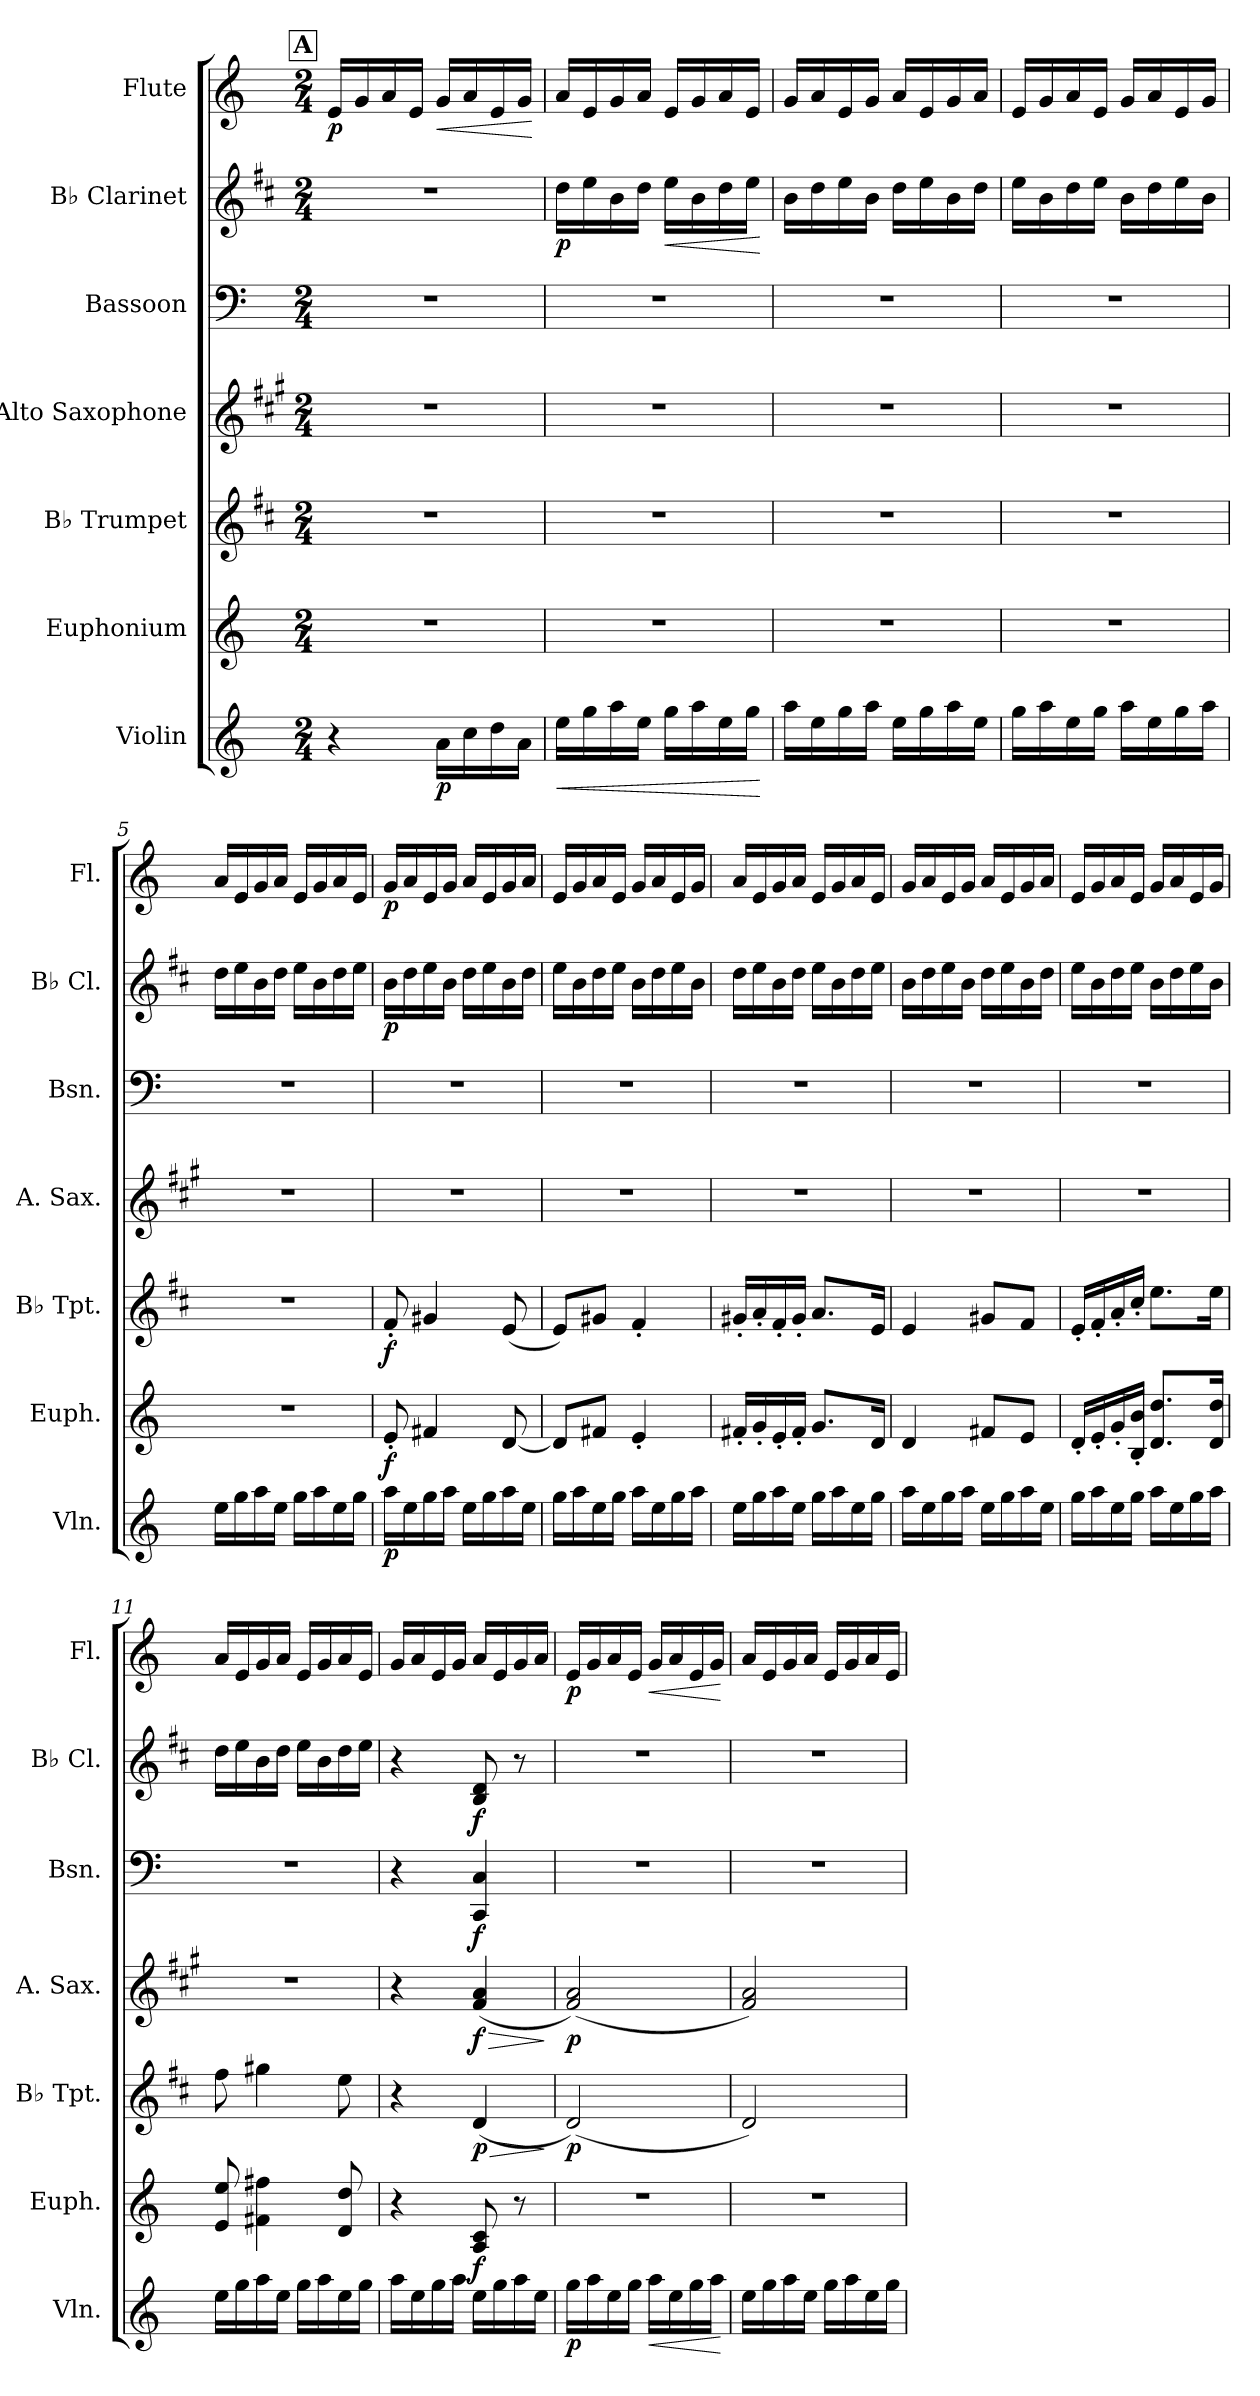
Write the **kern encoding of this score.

**kern	**dynam	**kern	**dynam	**kern	**dynam	**kern	**dynam	**kern	**dynam	**kern	**dynam	**kern	**dynam
*part7	*part7	*part6	*part6	*part5	*part5	*part4	*part4	*part3	*part3	*part2	*part2	*part1	*part1
*staff7	*staff7	*staff6	*staff6	*staff5	*staff5	*staff4	*staff4	*staff3	*staff3	*staff2	*staff2	*staff1	*staff1
*I"Violin	*	*I"Euphonium	*	*I"B♭ Trumpet	*	*I"Alto Saxophone	*	*I"Bassoon	*	*I"B♭ Clarinet	*	*I"Flute	*
*I'Vln.	*	*I'Euph.	*	*I'B♭ Tpt.	*	*I'A. Sax.	*	*I'Bsn.	*	*I'B♭ Cl.	*	*I'Fl.	*
*clefG2	*	*clefG2	*	*clefG2	*	*clefG2	*	*clefF4	*	*clefG2	*	*clefG2	*
*	*	*	*	*ITrd1c2	*	*ITrd5c9	*	*	*	*ITrd1c2	*	*	*
*k[]	*	*k[]	*	*k[]	*	*k[]	*	*k[]	*	*k[]	*	*k[]	*
*M2/4	*	*M2/4	*	*M2/4	*	*M2/4	*	*M2/4	*	*M2/4	*	*M2/4	*
!!LO:REH:place=s1:a:B:fs=14:t=A
=1	=1	=1	=1	=1	=1	=1	=1	=1	=1	=1	=1	=1	=1
!	!	!	!	!	!	!	!	!	!	!	!	!	!LO:DY:b
4r	.	2r	.	2r	.	2r	.	2r	.	2r	.	16e/LL	p
.	.	.	.	.	.	.	.	.	.	.	.	16g/	.
.	.	.	.	.	.	.	.	.	.	.	.	16a/	.
.	.	.	.	.	.	.	.	.	.	.	.	16e/JJ	.
!	!LO:DY:b	!	!	!	!	!	!	!	!	!	!	!	!LO:HP:b
16a\LL	p	.	.	.	.	.	.	.	.	.	.	16g/LL	<
16cc\	.	.	.	.	.	.	.	.	.	.	.	16a/	.
16dd\	.	.	.	.	.	.	.	.	.	.	.	16e/	.
16a\JJ	.	.	.	.	.	.	.	.	.	.	.	16g/JJ	.
.	.	.	.	.	.	.	.	.	.	.	.	.	[
=2	=2	=2	=2	=2	=2	=2	=2	=2	=2	=2	=2	=2	=2
!	!LO:HP:b	!	!	!	!	!	!	!	!	!	!LO:DY:b	!	!
16ee\LL	<	2r	.	2r	.	2r	.	2r	.	16cc\LL	p	16a/LL	.
16gg\	.	.	.	.	.	.	.	.	.	16dd\	.	16e/	.
16aa\	.	.	.	.	.	.	.	.	.	16a\	.	16g/	.
16ee\JJ	.	.	.	.	.	.	.	.	.	16cc\JJ	.	16a/JJ	.
!	!	!	!	!	!	!	!	!	!	!	!LO:HP:b	!	!
16gg\LL	.	.	.	.	.	.	.	.	.	16dd\LL	<	16e/LL	.
16aa\	.	.	.	.	.	.	.	.	.	16a\	.	16g/	.
16ee\	.	.	.	.	.	.	.	.	.	16cc\	.	16a/	.
16gg\JJ	.	.	.	.	.	.	.	.	.	16dd\JJ	.	16e/JJ	.
.	[	.	.	.	.	.	.	.	.	.	[	.	.
=3	=3	=3	=3	=3	=3	=3	=3	=3	=3	=3	=3	=3	=3
16aa\LL	.	2r	.	2r	.	2r	.	2r	.	16a\LL	.	16g/LL	.
16ee\	.	.	.	.	.	.	.	.	.	16cc\	.	16a/	.
16gg\	.	.	.	.	.	.	.	.	.	16dd\	.	16e/	.
16aa\JJ	.	.	.	.	.	.	.	.	.	16a\JJ	.	16g/JJ	.
16ee\LL	.	.	.	.	.	.	.	.	.	16cc\LL	.	16a/LL	.
16gg\	.	.	.	.	.	.	.	.	.	16dd\	.	16e/	.
16aa\	.	.	.	.	.	.	.	.	.	16a\	.	16g/	.
16ee\JJ	.	.	.	.	.	.	.	.	.	16cc\JJ	.	16a/JJ	.
=4	=4	=4	=4	=4	=4	=4	=4	=4	=4	=4	=4	=4	=4
16gg\LL	.	2r	.	2r	.	2r	.	2r	.	16dd\LL	.	16e/LL	.
16aa\	.	.	.	.	.	.	.	.	.	16a\	.	16g/	.
16ee\	.	.	.	.	.	.	.	.	.	16cc\	.	16a/	.
16gg\JJ	.	.	.	.	.	.	.	.	.	16dd\JJ	.	16e/JJ	.
16aa\LL	.	.	.	.	.	.	.	.	.	16a\LL	.	16g/LL	.
16ee\	.	.	.	.	.	.	.	.	.	16cc\	.	16a/	.
16gg\	.	.	.	.	.	.	.	.	.	16dd\	.	16e/	.
16aa\JJ	.	.	.	.	.	.	.	.	.	16a\JJ	.	16g/JJ	.
!!LO:PB:g=z
=5	=5	=5	=5	=5	=5	=5	=5	=5	=5	=5	=5	=5	=5
16ee\LL	.	2r	.	2r	.	2r	.	2r	.	16cc\LL	.	16a/LL	.
16gg\	.	.	.	.	.	.	.	.	.	16dd\	.	16e/	.
16aa\	.	.	.	.	.	.	.	.	.	16a\	.	16g/	.
16ee\JJ	.	.	.	.	.	.	.	.	.	16cc\JJ	.	16a/JJ	.
16gg\LL	.	.	.	.	.	.	.	.	.	16dd\LL	.	16e/LL	.
16aa\	.	.	.	.	.	.	.	.	.	16a\	.	16g/	.
16ee\	.	.	.	.	.	.	.	.	.	16cc\	.	16a/	.
16gg\JJ	.	.	.	.	.	.	.	.	.	16dd\JJ	.	16e/JJ	.
=6	=6	=6	=6	=6	=6	=6	=6	=6	=6	=6	=6	=6	=6
!	!LO:DY:b	!	!LO:DY:b	!	!LO:DY:b	!	!	!	!	!	!LO:DY:b	!	!LO:DY:b
16aa\LL	p	8e'/	f	8e'/	f	2r	.	2r	.	16a\LL	p	16g/LL	p
16ee\	.	.	.	.	.	.	.	.	.	16cc\	.	16a/	.
16gg\	.	4f#X/	.	4f#X/	.	.	.	.	.	16dd\	.	16e/	.
16aa\JJ	.	.	.	.	.	.	.	.	.	16a\JJ	.	16g/JJ	.
16ee\LL	.	.	.	.	.	.	.	.	.	16cc\LL	.	16a/LL	.
16gg\	.	.	.	.	.	.	.	.	.	16dd\	.	16e/	.
16aa\	.	[8d/	.	(8d/	.	.	.	.	.	16a\	.	16g/	.
16ee\JJ	.	.	.	.	.	.	.	.	.	16cc\JJ	.	16a/JJ	.
=7	=7	=7	=7	=7	=7	=7	=7	=7	=7	=7	=7	=7	=7
16gg\LL	.	8d/L]	.	8d/L)	.	2r	.	2r	.	16dd\LL	.	16e/LL	.
16aa\	.	.	.	.	.	.	.	.	.	16a\	.	16g/	.
16ee\	.	8f#X/J	.	8f#X/J	.	.	.	.	.	16cc\	.	16a/	.
16gg\JJ	.	.	.	.	.	.	.	.	.	16dd\JJ	.	16e/JJ	.
16aa\LL	.	4e'/	.	4e'/	.	.	.	.	.	16a\LL	.	16g/LL	.
16ee\	.	.	.	.	.	.	.	.	.	16cc\	.	16a/	.
16gg\	.	.	.	.	.	.	.	.	.	16dd\	.	16e/	.
16aa\JJ	.	.	.	.	.	.	.	.	.	16a\JJ	.	16g/JJ	.
=8	=8	=8	=8	=8	=8	=8	=8	=8	=8	=8	=8	=8	=8
16ee\LL	.	16f#X'/LL	.	16f#X'/LL	.	2r	.	2r	.	16cc\LL	.	16a/LL	.
16gg\	.	16g'/	.	16g'/	.	.	.	.	.	16dd\	.	16e/	.
16aa\	.	16e'/	.	16e'/	.	.	.	.	.	16a\	.	16g/	.
16ee\JJ	.	16f#'/JJ	.	16f#'/JJ	.	.	.	.	.	16cc\JJ	.	16a/JJ	.
16gg\LL	.	8.g/L	.	8.g/L	.	.	.	.	.	16dd\LL	.	16e/LL	.
16aa\	.	.	.	.	.	.	.	.	.	16a\	.	16g/	.
16ee\	.	.	.	.	.	.	.	.	.	16cc\	.	16a/	.
16gg\JJ	.	16d/Jk	.	16d/Jk	.	.	.	.	.	16dd\JJ	.	16e/JJ	.
=9	=9	=9	=9	=9	=9	=9	=9	=9	=9	=9	=9	=9	=9
16aa\LL	.	4d/	.	4d/	.	2r	.	2r	.	16a\LL	.	16g/LL	.
16ee\	.	.	.	.	.	.	.	.	.	16cc\	.	16a/	.
16gg\	.	.	.	.	.	.	.	.	.	16dd\	.	16e/	.
16aa\JJ	.	.	.	.	.	.	.	.	.	16a\JJ	.	16g/JJ	.
16ee\LL	.	8f#X/L	.	8f#X/L	.	.	.	.	.	16cc\LL	.	16a/LL	.
16gg\	.	.	.	.	.	.	.	.	.	16dd\	.	16e/	.
16aa\	.	8e/J	.	8e/J	.	.	.	.	.	16a\	.	16g/	.
16ee\JJ	.	.	.	.	.	.	.	.	.	16cc\JJ	.	16a/JJ	.
!!LO:PB:g=z
=10	=10	=10	=10	=10	=10	=10	=10	=10	=10	=10	=10	=10	=10
16gg\LL	.	16d'/LL	.	16d'/LL	.	2r	.	2r	.	16dd\LL	.	16e/LL	.
16aa\	.	16e'/	.	16e'/	.	.	.	.	.	16a\	.	16g/	.
16ee\	.	16g'/	.	16g'/	.	.	.	.	.	16cc\	.	16a/	.
16gg\JJ	.	16B/' 16b/'JJ	.	16b'/JJ	.	.	.	.	.	16dd\JJ	.	16e/JJ	.
16aa\LL	.	8.d/ 8.dd/L	.	8.dd\L	.	.	.	.	.	16a\LL	.	16g/LL	.
16ee\	.	.	.	.	.	.	.	.	.	16cc\	.	16a/	.
16gg\	.	.	.	.	.	.	.	.	.	16dd\	.	16e/	.
16aa\JJ	.	16d/ 16dd/Jk	.	16dd\Jk	.	.	.	.	.	16a\JJ	.	16g/JJ	.
=11	=11	=11	=11	=11	=11	=11	=11	=11	=11	=11	=11	=11	=11
16ee\LL	.	8e/ 8ee/	.	8ee\	.	2r	.	2r	.	16cc\LL	.	16a/LL	.
16gg\	.	.	.	.	.	.	.	.	.	16dd\	.	16e/	.
16aa\	.	4f#X\ 4ff#X\	.	4ff#X\	.	.	.	.	.	16a\	.	16g/	.
16ee\JJ	.	.	.	.	.	.	.	.	.	16cc\JJ	.	16a/JJ	.
16gg\LL	.	.	.	.	.	.	.	.	.	16dd\LL	.	16e/LL	.
16aa\	.	.	.	.	.	.	.	.	.	16a\	.	16g/	.
16ee\	.	8d/ 8dd/	.	8dd\	.	.	.	.	.	16cc\	.	16a/	.
16gg\JJ	.	.	.	.	.	.	.	.	.	16dd\JJ	.	16e/JJ	.
=12	=12	=12	=12	=12	=12	=12	=12	=12	=12	=12	=12	=12	=12
16aa\LL	.	4r	.	4r	.	4r	.	4r	.	4r	.	16g/LL	.
16ee\	.	.	.	.	.	.	.	.	.	.	.	16a/	.
16gg\	.	.	.	.	.	.	.	.	.	.	.	16e/	.
16aa\JJ	.	.	.	.	.	.	.	.	.	.	.	16g/JJ	.
!	!	!	!LO:DY:b	!	!LO:HP:b	!	!LO:HP:b	!	!	!	!	!	!
!	!	!	!	!	!LO:DY:n=1:b	!	!LO:DY:n=1:b	!	!LO:DY:b	!	!LO:DY:b	!	!
16ee\LL	.	8A/ 8c/	f	(4c/	> p	(4A/ 4c/	> f	4CC/ 4C/	f	8A/ 8c/	f	16a/LL	.
16gg\	.	.	.	.	.	.	.	.	.	.	.	16e/	.
16aa\	.	8r	.	.	.	.	.	.	.	8r	.	16g/	.
16ee\JJ	.	.	.	.	.	.	.	.	.	.	.	16a/JJ	.
.	.	.	.	.	]	.	]	.	.	.	.	.	.
=13	=13	=13	=13	=13	=13	=13	=13	=13	=13	=13	=13	=13	=13
!	!LO:DY:b	!	!	!	!LO:DY:b	!	!LO:DY:b	!	!	!	!	!	!LO:DY:b
16gg\LL	p	2r	.	(2c/)	p	(2A/ 2c/)	p	2r	.	2r	.	16e/LL	p
16aa\	.	.	.	.	.	.	.	.	.	.	.	16g/	.
16ee\	.	.	.	.	.	.	.	.	.	.	.	16a/	.
16gg\JJ	.	.	.	.	.	.	.	.	.	.	.	16e/JJ	.
!	!LO:HP:b	!	!	!	!	!	!	!	!	!	!	!	!LO:HP:b
16aa\LL	<	.	.	.	.	.	.	.	.	.	.	16g/LL	<
16ee\	.	.	.	.	.	.	.	.	.	.	.	16a/	.
16gg\	.	.	.	.	.	.	.	.	.	.	.	16e/	.
16aa\JJ	.	.	.	.	.	.	.	.	.	.	.	16g/JJ	.
.	[	.	.	.	.	.	.	.	.	.	.	.	[
=14	=14	=14	=14	=14	=14	=14	=14	=14	=14	=14	=14	=14	=14
16ee\LL	.	2r	.	2c/)	.	2A/ 2c/)	.	2r	.	2r	.	16a/LL	.
16gg\	.	.	.	.	.	.	.	.	.	.	.	16e/	.
16aa\	.	.	.	.	.	.	.	.	.	.	.	16g/	.
16ee\JJ	.	.	.	.	.	.	.	.	.	.	.	16a/JJ	.
16gg\LL	.	.	.	.	.	.	.	.	.	.	.	16e/LL	.
16aa\	.	.	.	.	.	.	.	.	.	.	.	16g/	.
16ee\	.	.	.	.	.	.	.	.	.	.	.	16a/	.
16gg\JJ	.	.	.	.	.	.	.	.	.	.	.	16e/JJ	.
=	=	=	=	=	=	=	=	=	=	=	=	=	=
*-	*-	*-	*-	*-	*-	*-	*-	*-	*-	*-	*-	*-	*-
